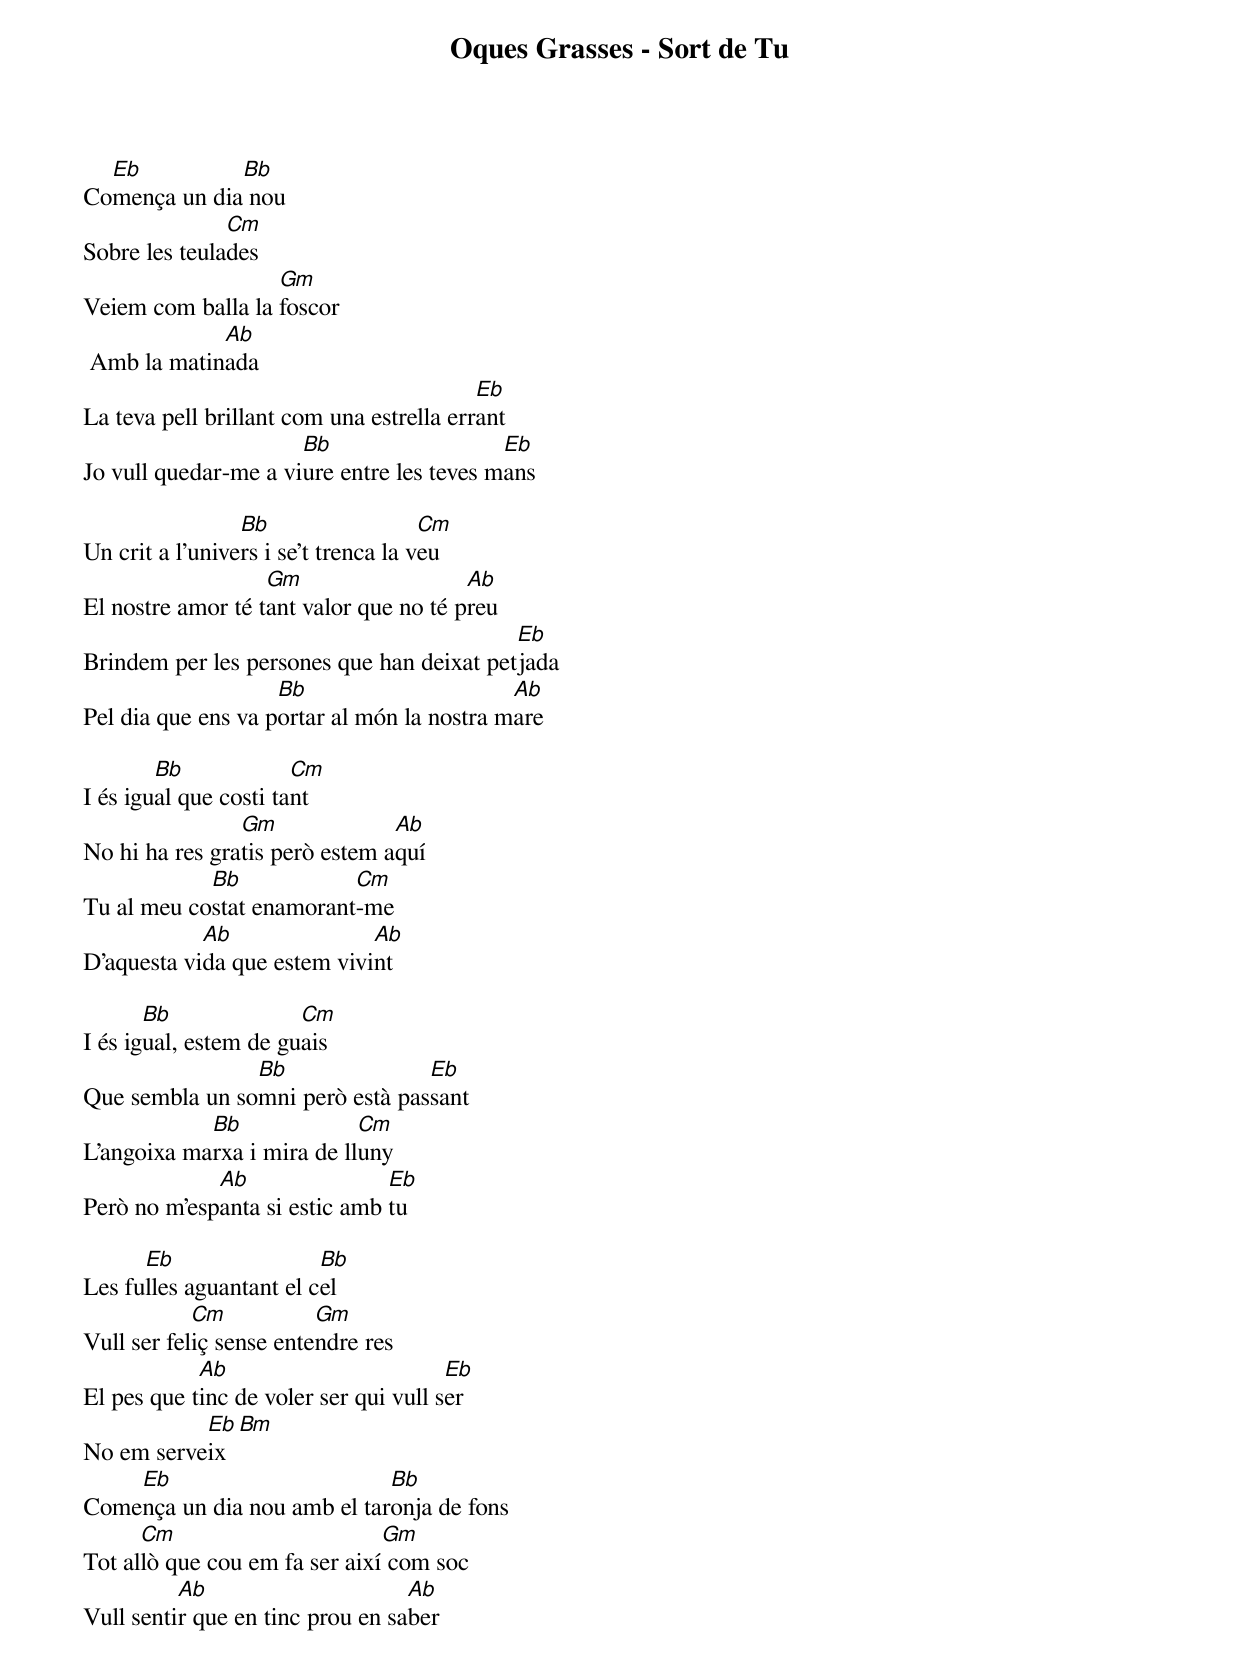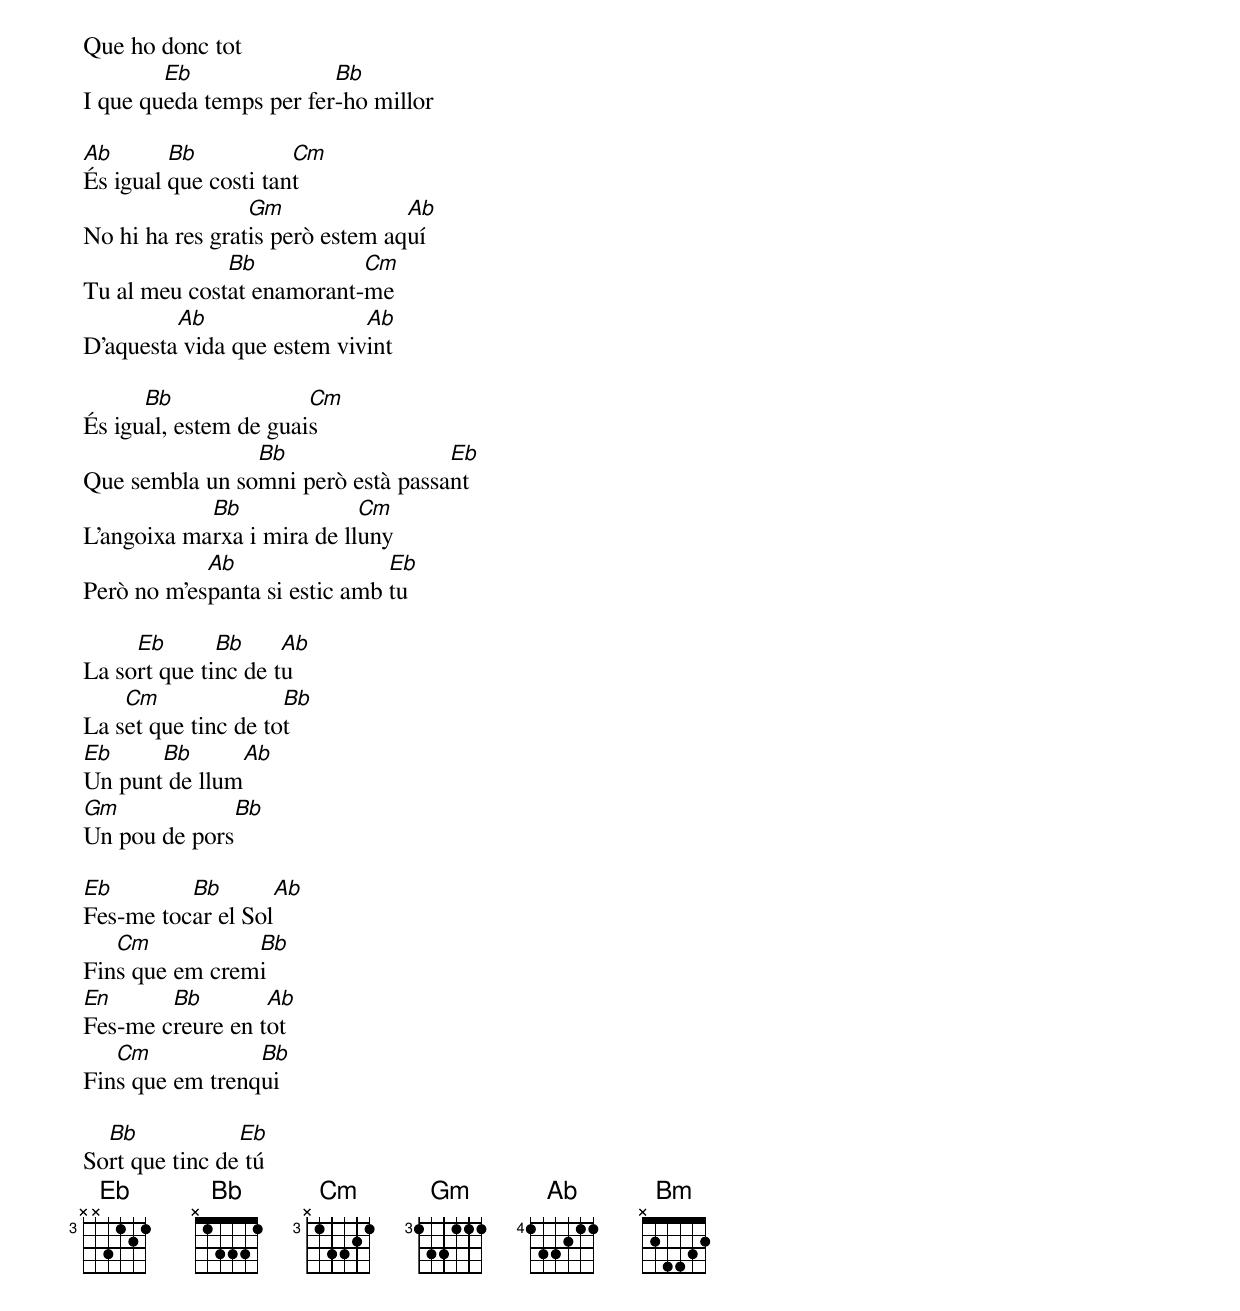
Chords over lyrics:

Oques Grasses - Sort de Tu

  Eb          Bb
Comença un dia nou
               Cm
Sobre les teulades
                   Gm
Veiem com balla la foscor
             Ab
 Amb la matinada
                                          Eb
La teva pell brillant com una estrella errant
                      Bb                   Eb
Jo vull quedar-me a viure entre les teves mans

                 Bb                   Cm
Un crit a l'univers i se't trenca la veu
                   Gm                   Ab
El nostre amor té tant valor que no té preu
                                           Eb
Brindem per les persones que han deixat petjada
                    Bb                      Ab
Pel dia que ens va portar al món la nostra mare

        Bb             Cm
I és igual que costi tant
                Gm              Ab
No hi ha res gratis però estem aquí
            Bb            Cm
Tu al meu costat enamorant-me
            Ab               Ab
D'aquesta vida que estem vivint

       Bb              Cm
I és igual, estem de guais
                Bb               Eb
Que sembla un somni però està passant
            Bb              Cm
L'angoixa marxa i mira de lluny
             Ab                Eb
Però no m'espanta si estic amb tu

      Eb                 Bb
Les fulles aguantant el cel
            Cm           Gm
Vull ser feliç sense entendre res
            Ab                         Eb
El pes que tinc de voler ser qui vull ser
           Eb Bm
No em serveix
    Eb                       Bb
Comença un dia nou amb el taronja de fons
      Cm                       Gm
Tot allò que cou em fa ser així com soc
          Ab                      Ab
Vull sentir que en tinc prou en saber

Que ho donc tot
        Eb               Bb
I que queda temps per fer-ho millor

Ab       Bb           Cm
És igual que costi tant
                 Gm              Ab
No hi ha res gratis però estem aquí
              Bb           Cm
Tu al meu costat enamorant-me
         Ab                 Ab
D'aquesta vida que estem vivint

      Bb               Cm
És igual, estem de guais
                Bb                 Eb
Que sembla un somni però està passant
            Bb              Cm
L'angoixa marxa i mira de lluny
            Ab                 Eb
Però no m'espanta si estic amb tu

     Eb       Bb     Ab
La sort que tinc de tu
    Cm               Bb
La set que tinc de tot
Eb     Bb      Ab
Un punt de llum
Gm            Bb
Un pou de pors

Eb        Bb       Ab
Fes-me tocar el Sol
   Cm           Bb
Fins que em cremi
En      Bb        Ab
Fes-me creure en tot
   Cm            Bb
Fins que em trenqui

  Bb            Eb
Sort que tinc de tú
